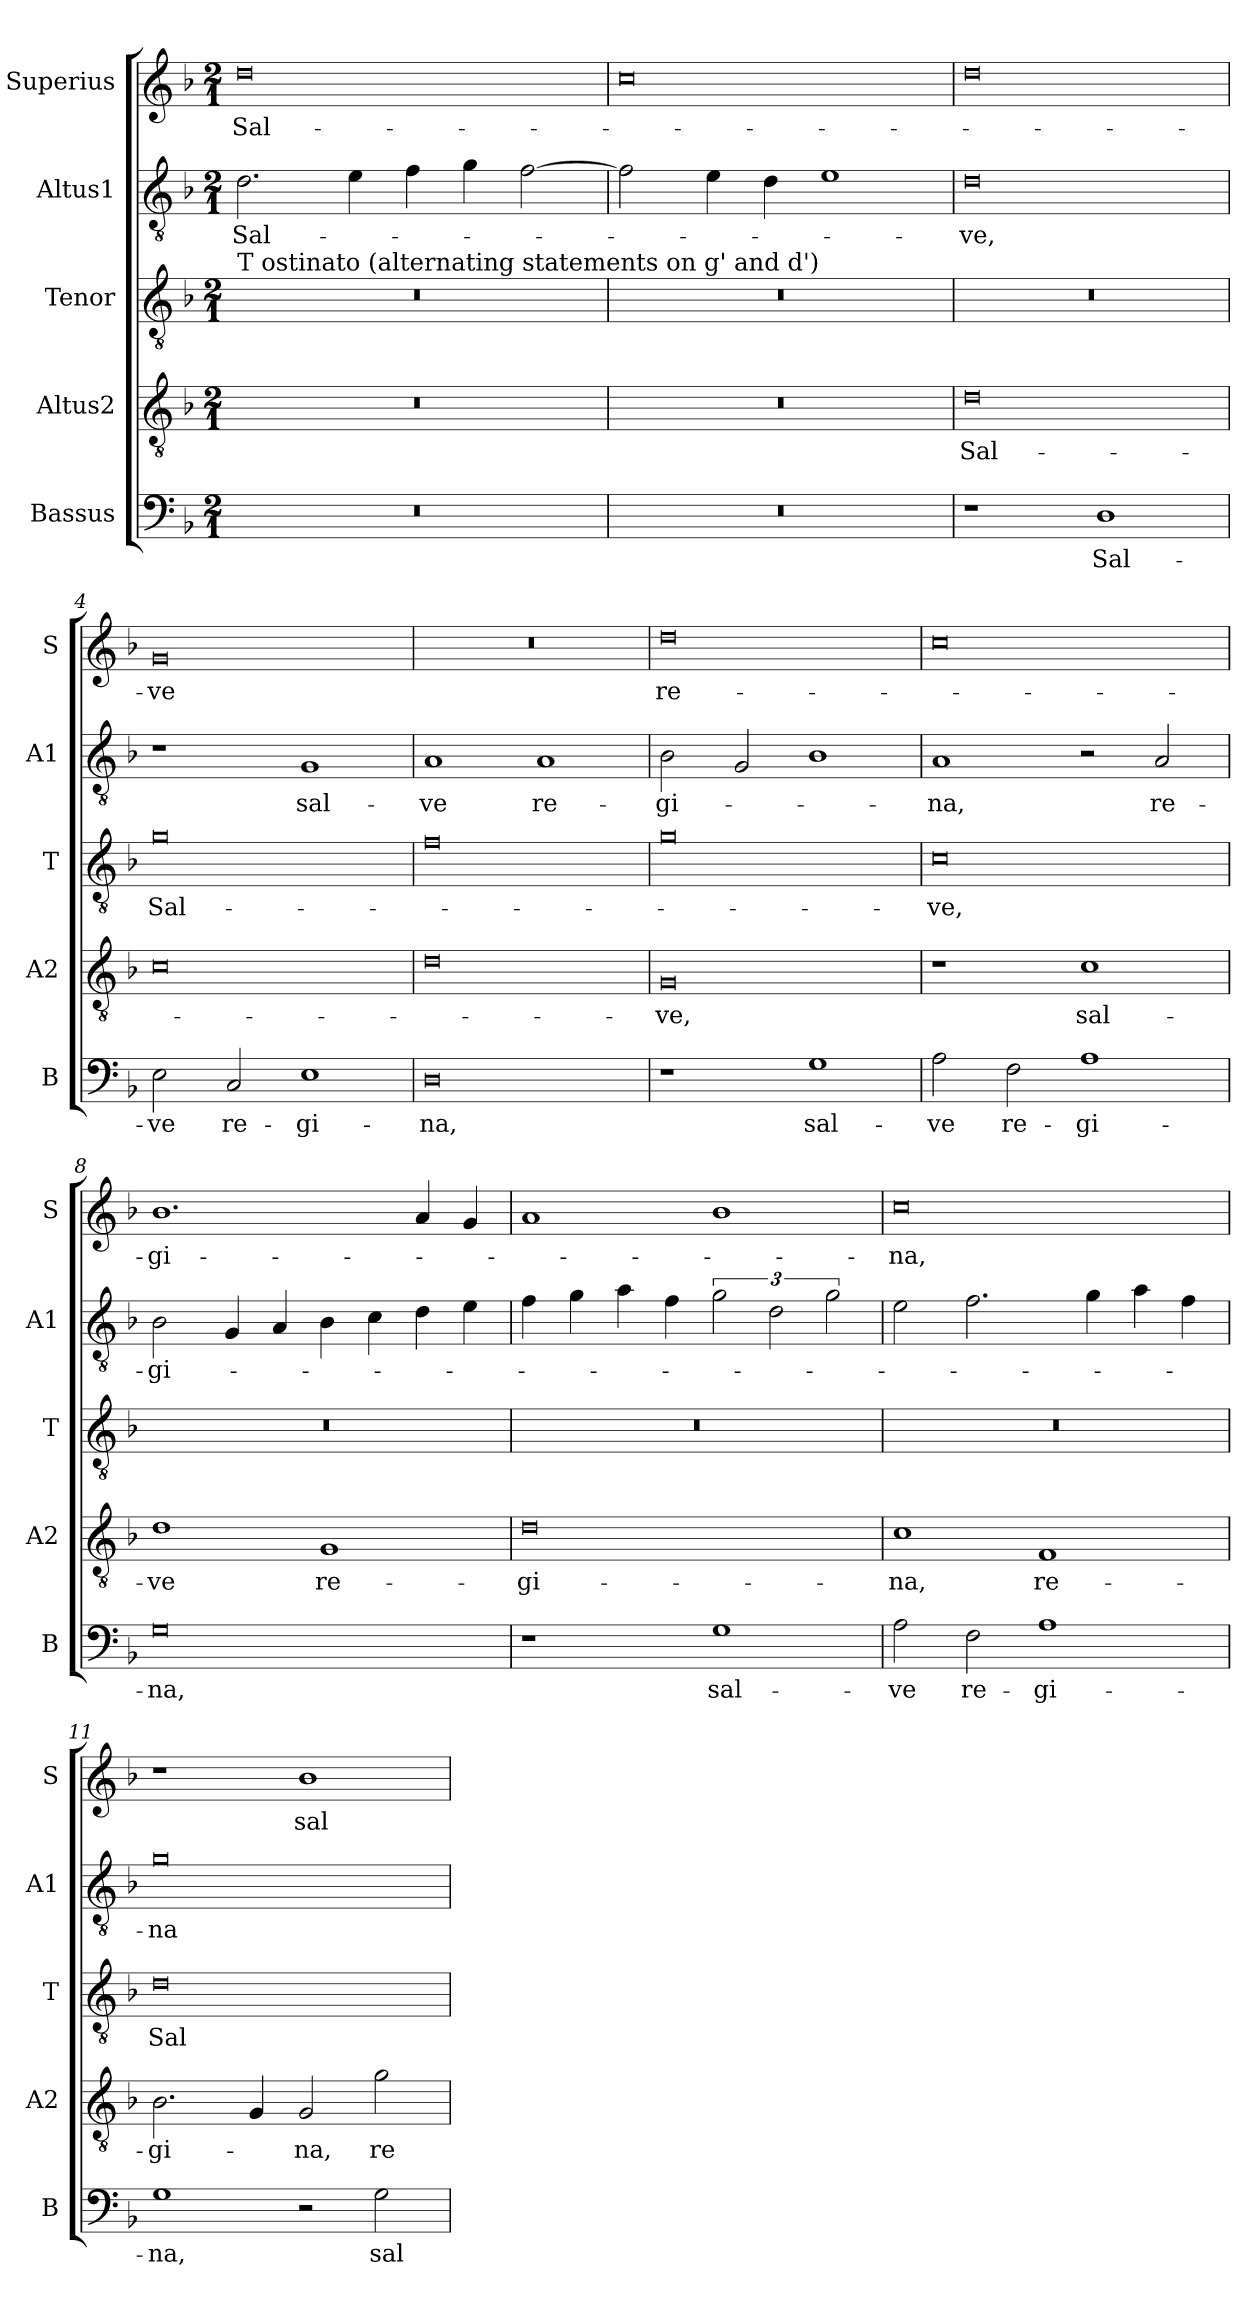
**kern	**text	**kern	**text	**kern	**text	**kern	**text	**kern	**text
*part5	*part5	*part4	*part4	*part3	*part3	*part2	*part2	*part1	*part1
*staff5	*staff5	*staff4	*staff4	*staff3	*staff3	*staff2	*staff2	*staff1	*staff1
*I"Bassus	*	*I"Altus2	*	*I"Tenor	*	*I"Altus1	*	*I"Superius	*
*I'B	*	*I'A2	*	*I'T	*	*I'A1	*	*I'S	*
*clefF4	*	*clefGv2	*	*clefGv2	*	*clefGv2	*	*clefG2	*
*k[b-]	*	*k[b-]	*	*k[b-]	*	*k[b-]	*	*k[b-]	*
*M2/1	*	*M2/1	*	*M2/1	*	*M2/1	*	*M2/1	*
=1	=1	=1	=1	=1	=1	=1	=1	=1	=1
!	!	!	!	!LO:TX:a:t=T ostinato (alternating statements on g' and d')	!	!	!	!	!
0r	.	0r	.	0r	.	2.d\	Sal-	0dd	Sal-
.	.	.	.	.	.	4e\	.	.	.
.	.	.	.	.	.	4f\	.	.	.
.	.	.	.	.	.	4g\	.	.	.
.	.	.	.	.	.	[2f\	.	.	.
=2	=2	=2	=2	=2	=2	=2	=2	=2	=2
0r	.	0r	.	0r	.	2f\]	.	0cc	.
.	.	.	.	.	.	4e\	.	.	.
.	.	.	.	.	.	4d\	.	.	.
.	.	.	.	.	.	1e	.	.	.
=3	=3	=3	=3	=3	=3	=3	=3	=3	=3
1r	.	0d	Sal-	0r	.	0d	-ve,	0dd	.
1D	Sal-	.	.	.	.	.	.	.	.
=4	=4	=4	=4	=4	=4	=4	=4	=4	=4
2E\	-ve	0c	.	0g	Sal-	1r	.	0g	-ve
2C/	re-	.	.	.	.	.	.	.	.
1E	-gi-	.	.	.	.	1G	sal-	.	.
=5	=5	=5	=5	=5	=5	=5	=5	=5	=5
0D	-na,	0d	.	0f	.	1A	-ve	0r	.
.	.	.	.	.	.	1A	re-	.	.
=6	=6	=6	=6	=6	=6	=6	=6	=6	=6
1r	.	0G	-ve,	0g	.	2B-\	-gi-	0dd	re-
.	.	.	.	.	.	2G/	.	.	.
1G	sal-	.	.	.	.	1B-	.	.	.
=7	=7	=7	=7	=7	=7	=7	=7	=7	=7
2A\	-ve	1r	.	0c	-ve,	1A	-na,	0cc	.
2F\	re-	.	.	.	.	.	.	.	.
1A	-gi-	1c	sal-	.	.	2r	.	.	.
.	.	.	.	.	.	2A/	re-	.	.
=8	=8	=8	=8	=8	=8	=8	=8	=8	=8
0G	-na,	1d	-ve	0r	.	2B-\	-gi-	1.b-	-gi-
.	.	.	.	.	.	4G/	.	.	.
.	.	.	.	.	.	4A/	.	.	.
.	.	1G	re-	.	.	4B-\	.	.	.
.	.	.	.	.	.	4c\	.	.	.
.	.	.	.	.	.	4d\	.	4a/	.
.	.	.	.	.	.	4e\	.	4g/	.
=9	=9	=9	=9	=9	=9	=9	=9	=9	=9
1r	.	0d	-gi-	0r	.	4f\	.	1a	.
.	.	.	.	.	.	4g\	.	.	.
.	.	.	.	.	.	4a\	.	.	.
.	.	.	.	.	.	4f\	.	.	.
1G	sal-	.	.	.	.	3g\	.	1b-	.
.	.	.	.	.	.	3d\	.	.	.
.	.	.	.	.	.	3g\	.	.	.
=10	=10	=10	=10	=10	=10	=10	=10	=10	=10
2A\	-ve	1c	-na,	0r	.	2e\	.	0cc	-na,
2F\	re-	.	.	.	.	2.f\	.	.	.
1A	-gi-	1F	re-	.	.	.	.	.	.
.	.	.	.	.	.	4g\	.	.	.
.	.	.	.	.	.	4a\	.	.	.
.	.	.	.	.	.	4f\	.	.	.
=11	=11	=11	=11	=11	=11	=11	=11	=11	=11
1G	-na,	2.B-\	-gi-	0d	Sal-	0g	-na	1r	.
.	.	4G/	.	.	.	.	.	.	.
2r	.	2G/	-na,	.	.	.	.	1b-	sal-
2G\	sal-	2g\	re-	.	.	.	.	.	.
=	=	=	=	=	=	=	=	=	=
*-	*-	*-	*-	*-	*-	*-	*-	*-	*-
